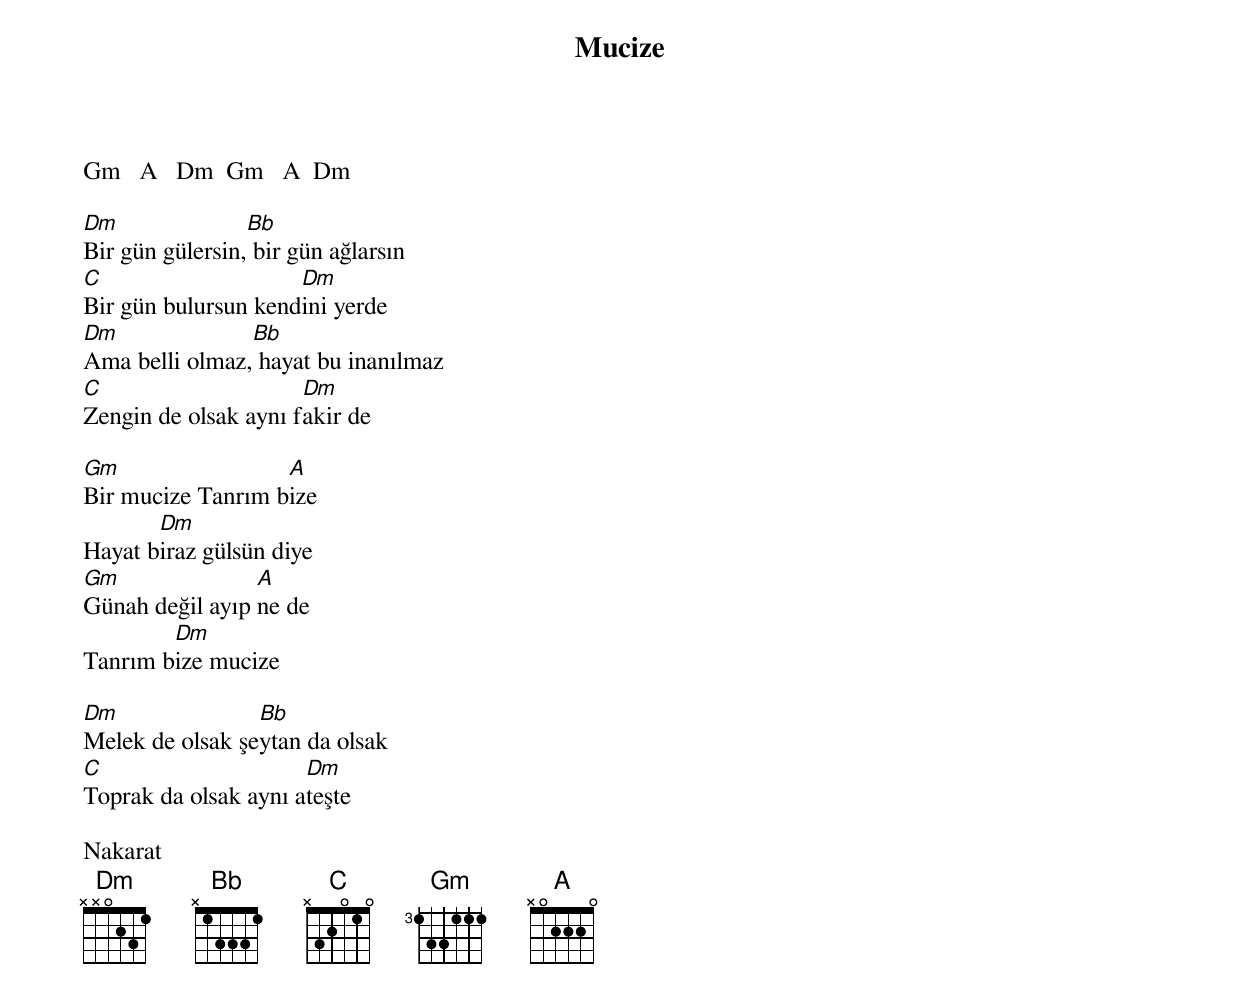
{title: Mucize}
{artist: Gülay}

Gm   A   Dm  Gm   A  Dm

Dm               Bb
Bir gün gülersin, bir gün ağlarsın
C                    Dm
Bir gün bulursun kendini yerde
Dm              Bb
Ama belli olmaz, hayat bu inanılmaz
C                     Dm
Zengin de olsak aynı fakir de

Gm                 A
Bir mucize Tanrım bize
       Dm
Hayat biraz gülsün diye
Gm               A
Günah değil ayıp ne de
        Dm
Tanrım bize mucize

Dm               Bb
Melek de olsak şeytan da olsak
C                     Dm
Toprak da olsak aynı ateşte

Nakarat
